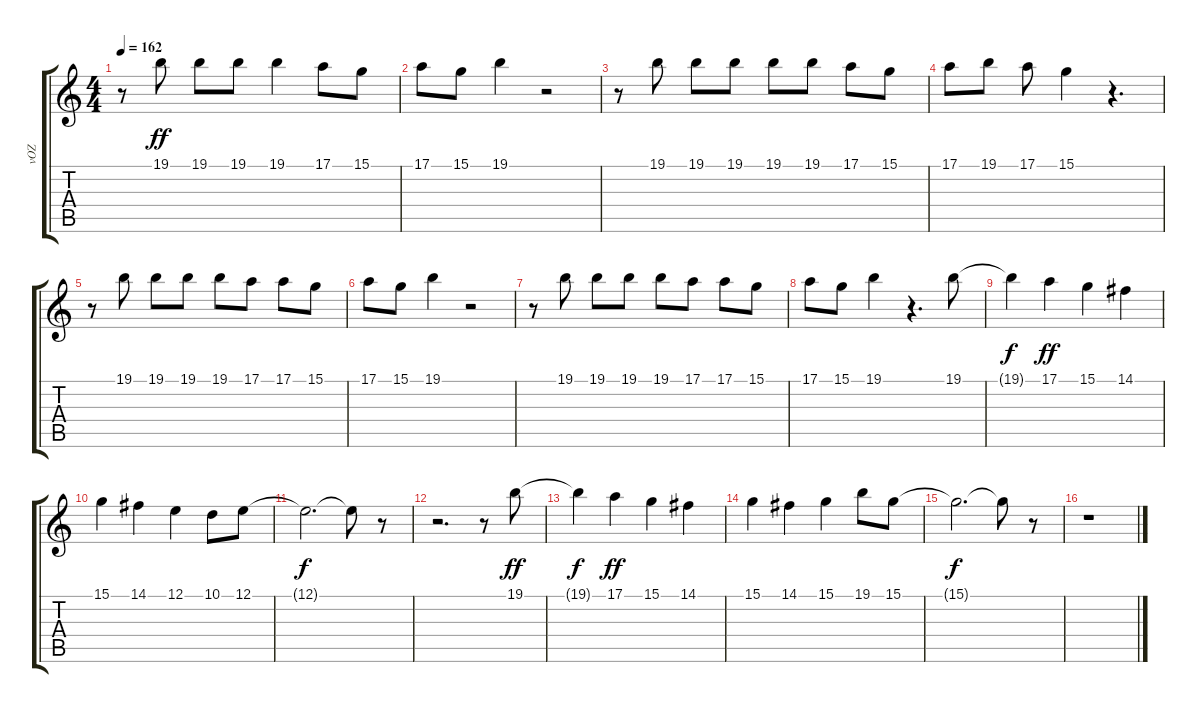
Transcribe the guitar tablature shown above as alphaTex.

\track ("vOZ" "vOZ") {instrument lead1square}
\staff {score tabs}
\tuning (E4 B3 G3 D3 A2 E2) {hide}
\ts (4 4)
\tempo 162
\clef g2
\ks c
r.8{dy ff} 19.1.8 19.1.8 19.1.8 19.1.4 17.1.8 15.1.8 |
17.1.8 15.1.8 19.1.4 r.2 |
r.8 19.1.8 19.1.8 19.1.8 19.1.8 19.1.8 17.1.8 15.1.8 |
17.1.8 19.1.8 17.1.8 15.1.4 r.4{d} |
r.8 19.1.8 19.1.8 19.1.8 19.1.8 17.1.8 17.1.8 15.1.8 |
17.1.8 15.1.8 19.1.4 r.2 |
r.8 19.1.8 19.1.8 19.1.8 19.1.8 17.1.8 17.1.8 15.1.8 |
17.1.8 15.1.8 19.1.4 r.4{d} 19.1.8 |
19.1{t}.4{dy f} 17.1.4{dy ff} 15.1.4 14.1.4 |
15.1.4 14.1.4 12.1.4 10.1.8 12.1.8 |
12.1{t}.2{d dy f} 12.1{t}.8 r.8 |
r.2{d} r.8 19.1.8{dy ff} |
19.1{t}.4{dy f} 17.1.4{dy ff} 15.1.4 14.1.4 |
15.1.4 14.1.4 15.1.4 19.1.8 15.1.8 |
15.1{t}.2{d dy f} 15.1{t}.8 r.8 |
r.1
